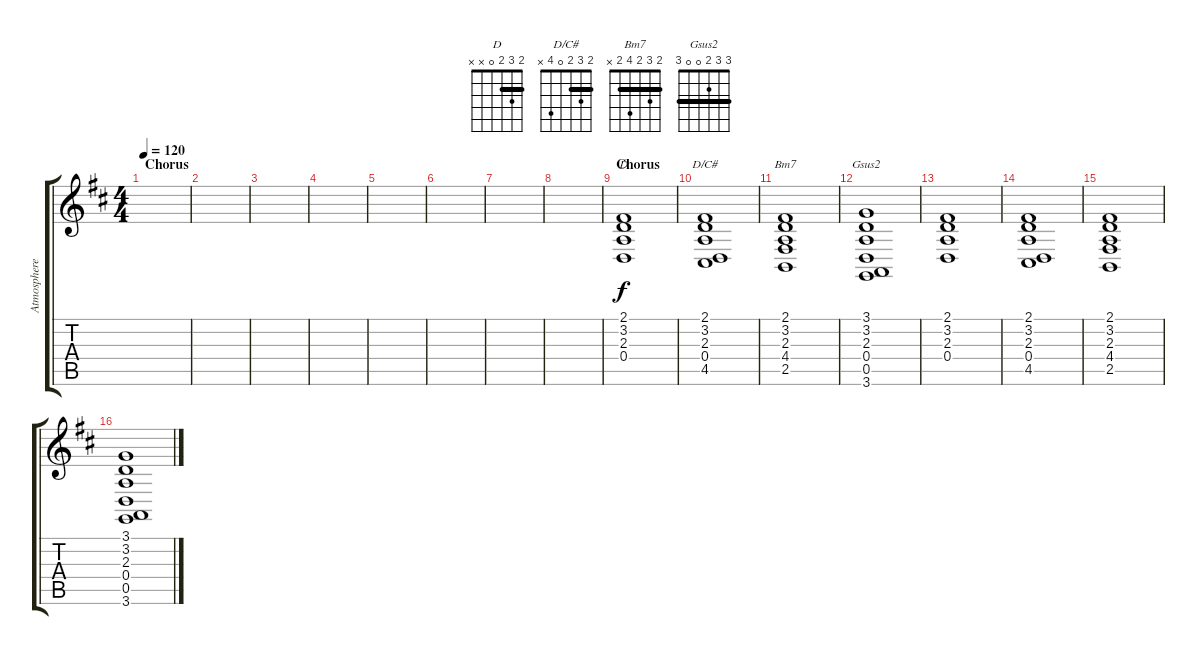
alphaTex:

\track ("Atmosphere" "Atmosphere") {instrument fx4atmosphere}
\staff {score tabs}
\tuning (E4 B3 G3 D3 A2 E2) {hide}
\chord ("D" 2 3 2 0 x x) {barre 2}
\chord ("D/C#" 2 3 2 0 4 x) {barre 2}
\chord ("Bm7" 2 3 2 4 2 x) {barre 2}
\chord ("Gsus2" 3 3 2 0 0 3) {barre 3}
\ts (4 4)
\section ("" "Chorus")
\tempo 120
\clef g2
\ks d
|
|
|
|
|
|
|
|
\section ("" "Chorus")
(2.1 3.2 2.3 0.4).1{ch "D"} |
(2.1 3.2 2.3 0.4 4.5).1{ch "D/C#"} |
(2.1 3.2 2.3 4.4 2.5).1{ch "Bm7"} |
(3.1 3.2 2.3 0.4 0.5 3.6).1{ch "Gsus2"} |
(2.1 3.2 2.3 0.4).1 |
(2.1 3.2 2.3 0.4 4.5).1 |
(2.1 3.2 2.3 4.4 2.5).1 |
(3.1 3.2 2.3 0.4 0.5 3.6).1
